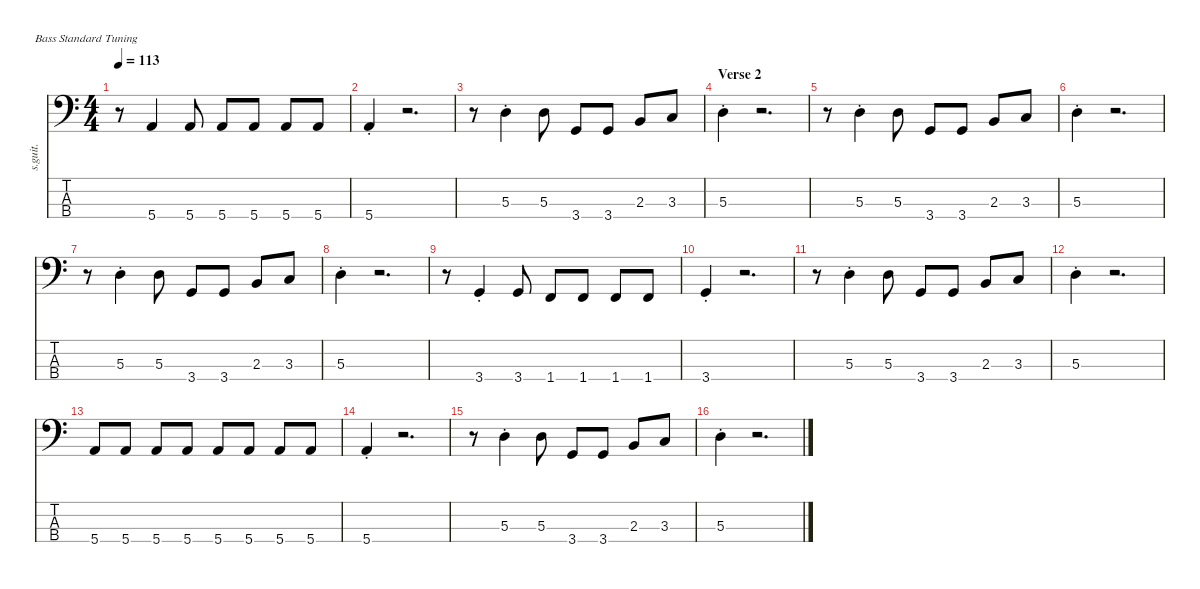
\defaultSystemsLayout 4
\hideDynamics
\bracketExtendMode nobrackets
\track ("" "s.guit.") {instrument electricbassfinger}
\staff {score tabs}
\tuning (G2 D2 A1 E1)
\ts (4 4)
\tempo 113
\clef f4
\ks c
r.8{dy f} 5.4.4{lyrics (0 "") lyrics (1 "") lyrics (2 "") lyrics (3 "") lyrics (4 "")} 5.4.8{lyrics (0 "") lyrics (1 "") lyrics (2 "") lyrics (3 "") lyrics (4 "")} 5.4.8{lyrics (0 "") lyrics (1 "") lyrics (2 "") lyrics (3 "") lyrics (4 "")} 5.4.8{lyrics (0 "") lyrics (1 "") lyrics (2 "") lyrics (3 "") lyrics (4 "")} 5.4.8{lyrics (0 "") lyrics (1 "") lyrics (2 "") lyrics (3 "") lyrics (4 "")} 5.4.8{lyrics (0 "") lyrics (1 "") lyrics (2 "") lyrics (3 "") lyrics (4 "")} |
5.4{st}.4{lyrics (0 "") lyrics (1 "") lyrics (2 "") lyrics (3 "") lyrics (4 "")} r.2{d} |
r.8 5.3{st}.4{lyrics (0 "") lyrics (1 "") lyrics (2 "") lyrics (3 "") lyrics (4 "")} 5.3.8{lyrics (0 "") lyrics (1 "") lyrics (2 "") lyrics (3 "") lyrics (4 "")} 3.4.8{lyrics (0 "") lyrics (1 "") lyrics (2 "") lyrics (3 "") lyrics (4 "")} 3.4.8{lyrics (0 "") lyrics (1 "") lyrics (2 "") lyrics (3 "") lyrics (4 "")} 2.3.8{lyrics (0 "") lyrics (1 "") lyrics (2 "") lyrics (3 "") lyrics (4 "")} 3.3.8{lyrics (0 "") lyrics (1 "") lyrics (2 "") lyrics (3 "") lyrics (4 "")} |
\section ("" "Verse 2")
5.3{st}.4{lyrics (0 "") lyrics (1 "") lyrics (2 "") lyrics (3 "") lyrics (4 "")} r.2{d} |
r.8 5.3{st}.4{lyrics (0 "") lyrics (1 "") lyrics (2 "") lyrics (3 "") lyrics (4 "")} 5.3.8{lyrics (0 "") lyrics (1 "") lyrics (2 "") lyrics (3 "") lyrics (4 "")} 3.4.8{lyrics (0 "") lyrics (1 "") lyrics (2 "") lyrics (3 "") lyrics (4 "")} 3.4.8{lyrics (0 "") lyrics (1 "") lyrics (2 "") lyrics (3 "") lyrics (4 "")} 2.3.8{lyrics (0 "") lyrics (1 "") lyrics (2 "") lyrics (3 "") lyrics (4 "")} 3.3.8{lyrics (0 "") lyrics (1 "") lyrics (2 "") lyrics (3 "") lyrics (4 "")} |
5.3{st}.4{lyrics (0 "") lyrics (1 "") lyrics (2 "") lyrics (3 "") lyrics (4 "")} r.2{d} |
r.8 5.3{st}.4{lyrics (0 "") lyrics (1 "") lyrics (2 "") lyrics (3 "") lyrics (4 "")} 5.3.8{lyrics (0 "") lyrics (1 "") lyrics (2 "") lyrics (3 "") lyrics (4 "")} 3.4.8{lyrics (0 "") lyrics (1 "") lyrics (2 "") lyrics (3 "") lyrics (4 "")} 3.4.8{lyrics (0 "") lyrics (1 "") lyrics (2 "") lyrics (3 "") lyrics (4 "")} 2.3.8{lyrics (0 "") lyrics (1 "") lyrics (2 "") lyrics (3 "") lyrics (4 "")} 3.3.8{lyrics (0 "") lyrics (1 "") lyrics (2 "") lyrics (3 "") lyrics (4 "")} |
5.3{st}.4{lyrics (0 "") lyrics (1 "") lyrics (2 "") lyrics (3 "") lyrics (4 "")} r.2{d} |
r.8 3.4{st}.4{lyrics (0 "") lyrics (1 "") lyrics (2 "") lyrics (3 "") lyrics (4 "")} 3.4.8{lyrics (0 "") lyrics (1 "") lyrics (2 "") lyrics (3 "") lyrics (4 "")} 1.4.8{lyrics (0 "") lyrics (1 "") lyrics (2 "") lyrics (3 "") lyrics (4 "")} 1.4.8{lyrics (0 "") lyrics (1 "") lyrics (2 "") lyrics (3 "") lyrics (4 "")} 1.4.8{lyrics (0 "") lyrics (1 "") lyrics (2 "") lyrics (3 "") lyrics (4 "")} 1.4.8{lyrics (0 "") lyrics (1 "") lyrics (2 "") lyrics (3 "") lyrics (4 "")} |
3.4{st}.4{lyrics (0 "") lyrics (1 "") lyrics (2 "") lyrics (3 "") lyrics (4 "")} r.2{d} |
r.8 5.3{st}.4{lyrics (0 "") lyrics (1 "") lyrics (2 "") lyrics (3 "") lyrics (4 "")} 5.3.8{lyrics (0 "") lyrics (1 "") lyrics (2 "") lyrics (3 "") lyrics (4 "")} 3.4.8{lyrics (0 "") lyrics (1 "") lyrics (2 "") lyrics (3 "") lyrics (4 "")} 3.4.8{lyrics (0 "") lyrics (1 "") lyrics (2 "") lyrics (3 "") lyrics (4 "")} 2.3.8{lyrics (0 "") lyrics (1 "") lyrics (2 "") lyrics (3 "") lyrics (4 "")} 3.3.8{lyrics (0 "") lyrics (1 "") lyrics (2 "") lyrics (3 "") lyrics (4 "")} |
5.3{st}.4{lyrics (0 "") lyrics (1 "") lyrics (2 "") lyrics (3 "") lyrics (4 "")} r.2{d} |
5.4.8{lyrics (0 "") lyrics (1 "") lyrics (2 "") lyrics (3 "") lyrics (4 "")} 5.4.8{lyrics (0 "") lyrics (1 "") lyrics (2 "") lyrics (3 "") lyrics (4 "")} 5.4.8{lyrics (0 "") lyrics (1 "") lyrics (2 "") lyrics (3 "") lyrics (4 "")} 5.4.8{lyrics (0 "") lyrics (1 "") lyrics (2 "") lyrics (3 "") lyrics (4 "")} 5.4.8{lyrics (0 "") lyrics (1 "") lyrics (2 "") lyrics (3 "") lyrics (4 "")} 5.4.8{lyrics (0 "") lyrics (1 "") lyrics (2 "") lyrics (3 "") lyrics (4 "")} 5.4.8{lyrics (0 "") lyrics (1 "") lyrics (2 "") lyrics (3 "") lyrics (4 "")} 5.4.8{lyrics (0 "") lyrics (1 "") lyrics (2 "") lyrics (3 "") lyrics (4 "")} |
5.4{st}.4{lyrics (0 "") lyrics (1 "") lyrics (2 "") lyrics (3 "") lyrics (4 "")} r.2{d} |
r.8 5.3{st}.4{lyrics (0 "") lyrics (1 "") lyrics (2 "") lyrics (3 "") lyrics (4 "")} 5.3.8{lyrics (0 "") lyrics (1 "") lyrics (2 "") lyrics (3 "") lyrics (4 "")} 3.4.8{lyrics (0 "") lyrics (1 "") lyrics (2 "") lyrics (3 "") lyrics (4 "")} 3.4.8{lyrics (0 "") lyrics (1 "") lyrics (2 "") lyrics (3 "") lyrics (4 "")} 2.3.8{lyrics (0 "") lyrics (1 "") lyrics (2 "") lyrics (3 "") lyrics (4 "")} 3.3.8{lyrics (0 "") lyrics (1 "") lyrics (2 "") lyrics (3 "") lyrics (4 "")} |
5.3{st}.4{lyrics (0 "") lyrics (1 "") lyrics (2 "") lyrics (3 "") lyrics (4 "")} r.2{d}
